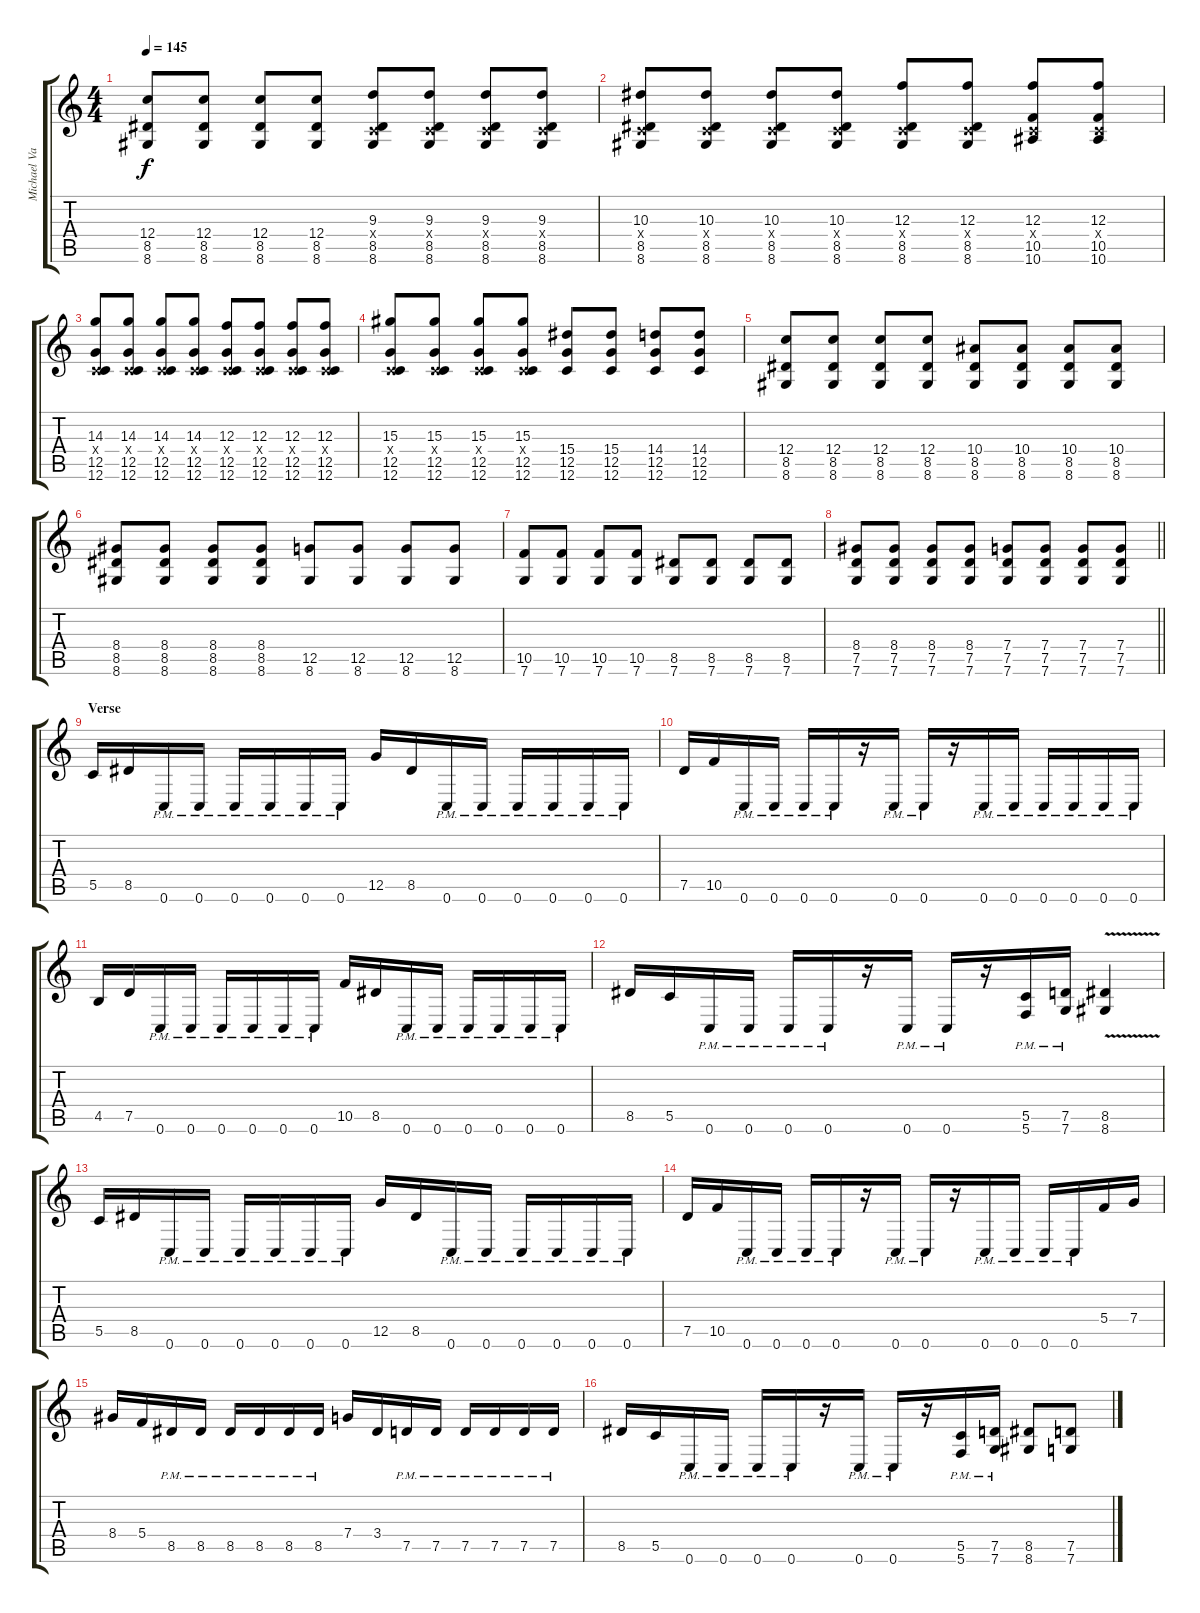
\track ("Michael Varlet" "Michael Va") {instrument distortionguitar}
\staff {score tabs}
\tuning (D4 A3 F3 C3 G2 C2) {hide}
\ts (4 4)
\tempo 145
\clef g2
\ks c
(12.4 8.5 8.6).8{dy f} (12.4 8.5 8.6).8 (12.4 8.5 8.6).8 (12.4 8.5 8.6).8 (9.3 0.4{x} 8.5 8.6).8 (9.3 0.4{x} 8.5 8.6).8 (9.3 0.4{x} 8.5 8.6).8 (9.3 0.4{x} 8.5 8.6).8 |
(10.3 0.4{x} 8.5 8.6).8 (10.3 0.4{x} 8.5 8.6).8 (10.3 0.4{x} 8.5 8.6).8 (10.3 0.4{x} 8.5 8.6).8 (12.3 0.4{x} 8.5 8.6).8 (12.3 0.4{x} 8.5 8.6).8 (12.3 0.4{x} 10.5 10.6).8 (12.3 0.4{x} 10.5 10.6).8 |
(14.3 0.4{x} 12.5 12.6).8 (14.3 0.4{x} 12.5 12.6).8 (14.3 0.4{x} 12.5 12.6).8 (14.3 0.4{x} 12.5 12.6).8 (12.3 0.4{x} 12.5 12.6).8 (12.3 0.4{x} 12.5 12.6).8 (12.3 0.4{x} 12.5 12.6).8 (12.3 0.4{x} 12.5 12.6).8 |
(15.3 0.4{x} 12.5 12.6).8 (15.3 0.4{x} 12.5 12.6).8 (15.3 0.4{x} 12.5 12.6).8 (15.3 0.4{x} 12.5 12.6).8 (15.4 12.5 12.6).8 (15.4 12.5 12.6).8 (14.4 12.5 12.6).8 (14.4 12.5 12.6).8 |
(12.4 8.5 8.6).8 (12.4 8.5 8.6).8 (12.4 8.5 8.6).8 (12.4 8.5 8.6).8 (10.4 8.5 8.6).8 (10.4 8.5 8.6).8 (10.4 8.5 8.6).8 (10.4 8.5 8.6).8 |
(8.4 8.5 8.6).8 (8.4 8.5 8.6).8 (8.4 8.5 8.6).8 (8.4 8.5 8.6).8 (12.5 8.6).8 (12.5 8.6).8 (12.5 8.6).8 (12.5 8.6).8 |
(10.5 7.6).8 (10.5 7.6).8 (10.5 7.6).8 (10.5 7.6).8 (8.5 7.6).8 (8.5 7.6).8 (8.5 7.6).8 (8.5 7.6).8 |
\barLineRight lightlight
(8.4 7.5 7.6).8 (8.4 7.5 7.6).8 (8.4 7.5 7.6).8 (8.4 7.5 7.6).8 (7.4 7.5 7.6).8 (7.4 7.5 7.6).8 (7.4 7.5 7.6).8 (7.4 7.5 7.6).8 |
\section ("" "Verse")
5.5.16 8.5.16 0.6{pm}.16 0.6{pm}.16 0.6{pm}.16 0.6{pm}.16 0.6{pm}.16 0.6{pm}.16 12.5.16 8.5.16 0.6{pm}.16 0.6{pm}.16 0.6{pm}.16 0.6{pm}.16 0.6{pm}.16 0.6{pm}.16 |
7.5.16 10.5.16 0.6{pm}.16 0.6{pm}.16 0.6{pm}.16 0.6{pm}.16 r.16 0.6{pm}.16 0.6{pm}.16 r.16 0.6{pm}.16 0.6{pm}.16 0.6{pm}.16 0.6{pm}.16 0.6{pm}.16 0.6{pm}.16 |
4.5.16 7.5.16 0.6{pm}.16 0.6{pm}.16 0.6{pm}.16 0.6{pm}.16 0.6{pm}.16 0.6{pm}.16 10.5.16 8.5.16 0.6{pm}.16 0.6{pm}.16 0.6{pm}.16 0.6{pm}.16 0.6{pm}.16 0.6{pm}.16 |
8.5.16 5.5.16 0.6{pm}.16 0.6{pm}.16 0.6{pm}.16 0.6{pm}.16 r.16 0.6{pm}.16 0.6{pm}.16 r.16 (5.5{pm} 5.6{pm}).16 (7.5{pm} 7.6{pm}).16 (8.5 8.6{v}).4 |
5.5.16 8.5.16 0.6{pm}.16 0.6{pm}.16 0.6{pm}.16 0.6{pm}.16 0.6{pm}.16 0.6{pm}.16 12.5.16 8.5.16 0.6{pm}.16 0.6{pm}.16 0.6{pm}.16 0.6{pm}.16 0.6{pm}.16 0.6{pm}.16 |
7.5.16 10.5.16 0.6{pm}.16 0.6{pm}.16 0.6{pm}.16 0.6{pm}.16 r.16 0.6{pm}.16 0.6{pm}.16 r.16 0.6{pm}.16 0.6{pm}.16 0.6{pm}.16 0.6{pm}.16 5.4.16 7.4.16 |
8.4.16 5.4.16 8.5{pm}.16 8.5{pm}.16 8.5{pm}.16 8.5{pm}.16 8.5{pm}.16 8.5{pm}.16 7.4.16 3.4.16 7.5{pm}.16 7.5{pm}.16 7.5{pm}.16 7.5{pm}.16 7.5{pm}.16 7.5{pm}.16 |
8.5.16 5.5.16 0.6{pm}.16 0.6{pm}.16 0.6{pm}.16 0.6{pm}.16 r.16 0.6{pm}.16 0.6{pm}.16 r.16 (5.5 5.6{pm}).16 (7.5 7.6{pm}).16 (8.5 8.6).8 (7.5 7.6).8
